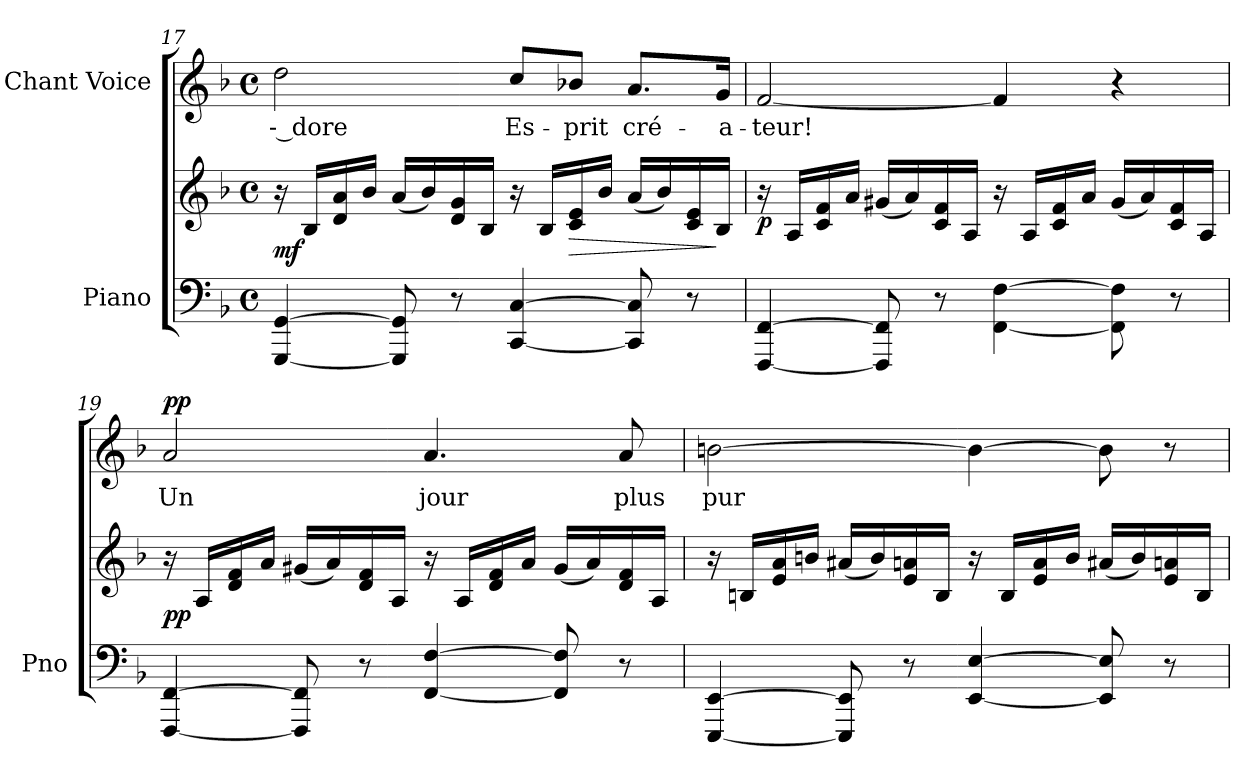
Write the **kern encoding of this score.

**kern	**kern	**dynam	**kern	**text	**dynam
*part2	*part2	*part2	*part1	*part1	*part1
*staff3	*staff2	*staff2/3	*staff1	*staff1	*staff1
*I"Piano	*	*	*I"Chant Voice	*	*
*I'Pno	*	*	*	*	*
!!LO:PB:g=z
*clefF4	*clefG2	*	*clefG2	*	*
*k[b-]	*k[b-]	*	*k[b-]	*	*
*M4/4	*M4/4	*	*M4/4	*	*
*met(c)	*met(c)	*	*met(c)	*	*
=17	=17	=17	=17	=17	=17
!	!	!LO:DY:b	!	!LO:LY:b	!
[4GGG/ [4GG/	16r	mf	2dd\	-- dore	.
.	16B-/LL	.	.	.	.
.	16d/ 16a/	.	.	.	.
.	16b-/JJ	.	.	.	.
8GGG/] 8GG/]	(<16a/LL	.	.	.	.
.	16b-/)	.	.	.	.
8r	16d/ 16g/	.	.	.	.
.	16B-/JJ	.	.	.	.
!	!	!	!	!LO:LY:b	!
[4CC/ [4C/	16r	.	8cc/L	Es-	.
.	16B-/LL	.	.	.	.
!	!	!LO:HP:b	!	!LO:LY:b	!
.	16c/ 16e/	>	8b-X/J	-prit	.
.	16b-/JJ	.	.	.	.
!	!	!	!	!LO:LY:b	!
8CC/] 8C/]	(<16a/LL	.	8.a/L	cré-	.
.	16b-/)	.	.	.	.
8r	16c/ 16e/	.	.	.	.
!	!	!	!	!LO:LY:b	!
.	16B-/JJ	]	16g/Jk	-a-	.
=18	=18	=18	=18	=18	=18
!	!	!LO:DY:b	!	!LO:LY:b	!
[4FFF/ [4FF/	16r	p	[2f/	-teur!	.
.	16A/LL	.	.	.	.
.	16c/ 16f/	.	.	.	.
.	16a/JJ	.	.	.	.
8FFF/] 8FF/]	(<16g#X/LL	.	.	.	.
.	16a/)	.	.	.	.
8r	16c/ 16f/	.	.	.	.
.	16A/JJ	.	.	.	.
[4FF\ [4F\	16r	.	4f/]	.	.
.	16A/LL	.	.	.	.
.	16c/ 16f/	.	.	.	.
.	16a/JJ	.	.	.	.
8FF\] 8F\]	(<16g#/LL	.	4r	.	.
.	16a/)	.	.	.	.
8r	16c/ 16f/	.	.	.	.
.	16A/JJ	.	.	.	.
!!LO:LB:g=z
=19	=19	=19	=19	=19	=19
!	!	!LO:DY:b	!	!LO:LY:b	!LO:DY:a
[4FFF/ [4FF/	16r	pp	2a/	Un	pp
.	16A/LL	.	.	.	.
.	16d/ 16f/	.	.	.	.
.	16a/JJ	.	.	.	.
8FFF/] 8FF/]	(<16g#X/LL	.	.	.	.
.	16a/)	.	.	.	.
8r	16d/ 16f/	.	.	.	.
.	16A/JJ	.	.	.	.
!	!	!	!	!LO:LY:b	!
[4FF/ [4F/	16r	.	4.a/	jour	.
.	16A/LL	.	.	.	.
.	16d/ 16f/	.	.	.	.
.	16a/JJ	.	.	.	.
8FF/] 8F/]	(<16g#/LL	.	.	.	.
.	16a/)	.	.	.	.
!	!	!	!	!LO:LY:b	!
8r	16d/ 16f/	.	8a/	plus	.
.	16A/JJ	.	.	.	.
=20	=20	=20	=20	=20	=20
!	!	!	!	!LO:LY:b	!
[4EEE/ [4EE/	16r	.	[2bn\	pur	.
.	16Bn/LL	.	.	.	.
.	16e/ 16a/	.	.	.	.
.	16bn/JJ	.	.	.	.
8EEE/] 8EE/]	(<16a#X/LL	.	.	.	.
.	16b/)	.	.	.	.
8r	16e/ 16an/	.	.	.	.
.	16B/JJ	.	.	.	.
[4EE/ [4E/	16r	.	4b\_	.	.
.	16B/LL	.	.	.	.
.	16e/ 16a/	.	.	.	.
.	16b/JJ	.	.	.	.
8EE/] 8E/]	(<16a#X/LL	.	8b\]	.	.
.	16b/)	.	.	.	.
8r	16e/ 16an/	.	8r	.	.
.	16B/JJ	.	.	.	.
=	=	=	=	=	=
*-	*-	*-	*-	*-	*-
